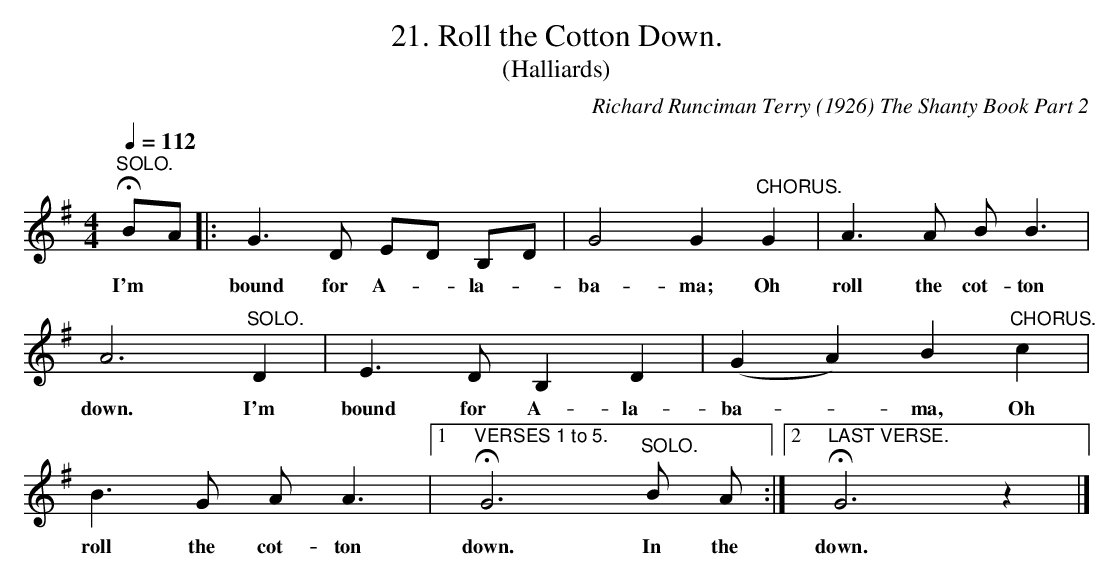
X:1
T:21. Roll the Cotton Down.
T:(Halliards)
C:Richard Runciman Terry (1926) The Shanty Book Part 2
L:1/8
Q:1/4=112
M:4/4
K:G
"^SOLO." !fermata! BA |: G3 D ED B,D | G4 G2 "^CHORUS." G2 | A3 A B B3 |
w: I'm | bound for A-_la-_ | ba-ma; Oh | roll the cot-ton |
A6 "^SOLO." D2 | E3 D B,2 D2 | (G2 A2) B2 "^CHORUS."c2 |
w: down. I'm | bound for A-la- | ba-_ ma, Oh |
B3 G A A3 |1 "VERSES 1 to 5." !fermata! G6 "^SOLO." B A :|2 "LAST VERSE." !fermata! G6 z2 |]
w: roll the cot-ton | down. In the | down. |
